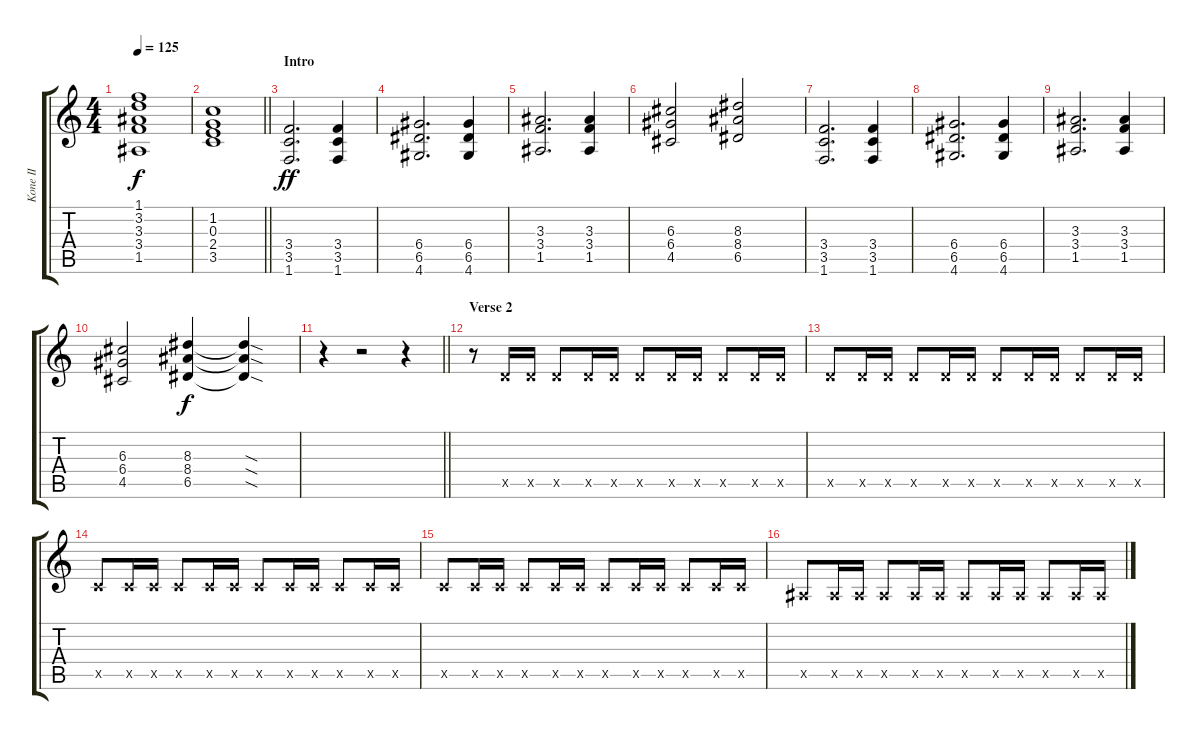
\track ("Kone II" "Kone II") {instrument distortionguitar}
\staff {score tabs}
\tuning (E4 B3 G3 D3 A2 E2) {hide}
\ts (4 4)
\tempo 125
\clef g2
\ks c
(1.1 3.2 3.3 3.4 1.5).1{dy f} |
\barLineRight lightlight
(1.2 0.3 2.4 3.5).1 |
\section ("" "Intro")
(3.4 3.5 1.6).2{d dy ff} (3.4 3.5 1.6).4 |
(6.4 6.5 4.6).2{d} (6.4 6.5 4.6).4 |
(3.3 3.4 1.5).2{d} (3.3 3.4 1.5).4 |
(6.3 6.4 4.5).2 (8.3 8.4 6.5).2 |
(3.4 3.5 1.6).2{d} (3.4 3.5 1.6).4 |
(6.4 6.5 4.6).2{d} (6.4 6.5 4.6).4 |
(3.3 3.4 1.5).2{d} (3.3 3.4 1.5).4 |
(6.3 6.4 4.5).2 (8.3 8.4 6.5).4{dy f} (8.3{sod t} 8.4{sod t} 6.5{sod t}).4 |
\barLineRight lightlight
r.4 r.2 r.4 |
\section ("" "Verse 2")
r.8{volume 15} 5.5{x}.16 5.5{x}.16 5.5{x}.8 5.5{x}.16 5.5{x}.16 5.5{x}.8 5.5{x}.16 5.5{x}.16 5.5{x}.8 5.5{x}.16 5.5{x}.16 |
5.5{x}.8 5.5{x}.16 5.5{x}.16 5.5{x}.8 5.5{x}.16 5.5{x}.16 5.5{x}.8 5.5{x}.16 5.5{x}.16 5.5{x}.8 5.5{x}.16 5.5{x}.16 |
3.5{x}.8 3.5{x}.16 3.5{x}.16 3.5{x}.8 3.5{x}.16 3.5{x}.16 3.5{x}.8 3.5{x}.16 3.5{x}.16 3.5{x}.8 3.5{x}.16 3.5{x}.16 |
3.5{x}.8 3.5{x}.16 3.5{x}.16 3.5{x}.8 3.5{x}.16 3.5{x}.16 3.5{x}.8 3.5{x}.16 3.5{x}.16 3.5{x}.8 3.5{x}.16 3.5{x}.16 |
1.5{x}.8 1.5{x}.16 1.5{x}.16 1.5{x}.8 1.5{x}.16 1.5{x}.16 1.5{x}.8 1.5{x}.16 1.5{x}.16 1.5{x}.8 1.5{x}.16 1.5{x}.16
